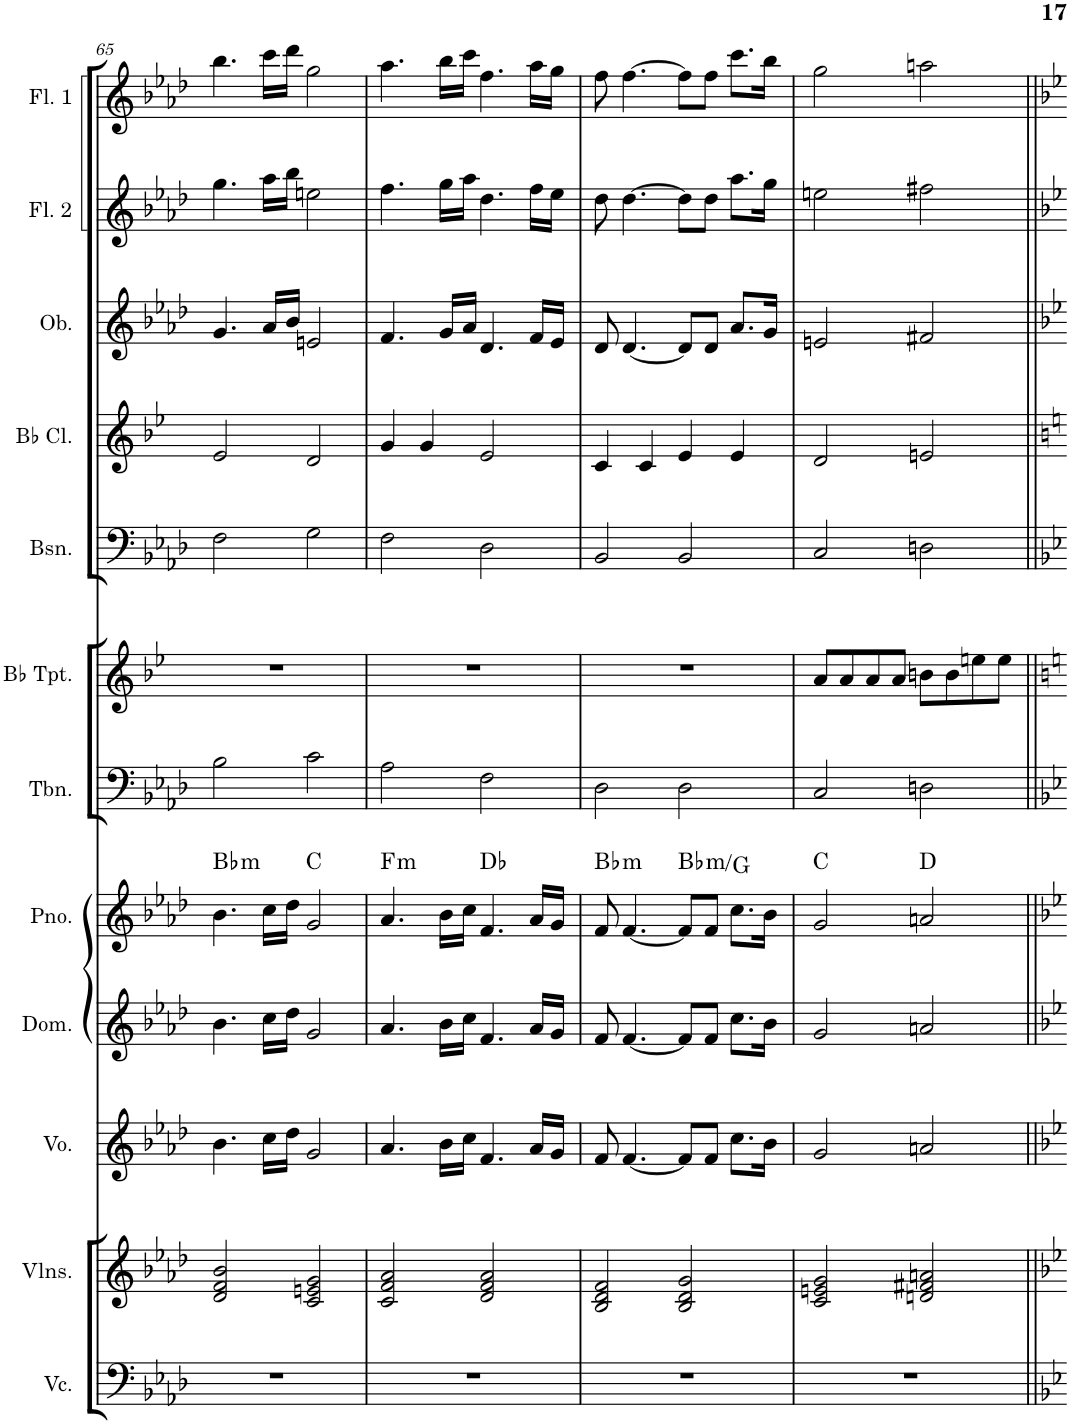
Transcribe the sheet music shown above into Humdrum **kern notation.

**kern	**kern	**kern	**kern	**kern	**harte	**kern	**kern	**kern	**kern	**kern	**kern	**kern
*part12	*part11	*part10	*part9	*part8	*part8	*part7	*part6	*part5	*part4	*part3	*part2	*part1
*staff12	*staff11	*staff10	*staff9	*staff8	*	*staff7	*staff6	*staff5	*staff4	*staff3	*staff2	*staff1
*I"Violoncello	*I"Violins	*I"Voice	*I"Domra	*I"Piano	*	*I"Trombone	*I"Bb Trumpet	*I"Bassoon	*I"Bb Clarinet	*I"Oboe	*I"Flute 2	*I"Flute 1
*I'Vc.	*I'Vlns.	*I'Vo.	*I'Dom.	*I'Pno.	*	*I'Tbn.	*I'Bb Tpt.	*I'Bsn.	*I'Bb Cl.	*I'Ob.	*I'Fl. 2	*I'Fl. 1
!!LO:PB:g=z
*clefF4	*clefG2	*clefG2	*clefG2	*clefG2	*	*clefF4	*clefG2	*clefF4	*clefG2	*clefG2	*clefG2	*clefG2
*	*	*	*	*	*	*	*Trd1c2	*	*Trd1c2	*	*	*
*k[b-e-a-d-]	*k[b-e-a-d-]	*k[b-e-a-d-]	*k[b-e-a-d-]	*k[b-e-a-d-]	*	*k[b-e-a-d-]	*k[b-e-]	*k[b-e-a-d-]	*k[b-e-]	*k[b-e-a-d-]	*k[b-e-a-d-]	*k[b-e-a-d-]
*M4/4	*M4/4	*M4/4	*M4/4	*M4/4	*	*M4/4	*M4/4	*M4/4	*M4/4	*M4/4	*M4/4	*M4/4
=65	=65	=65	=65	=65	=65	=65	=65	=65	=65	=65	=65	=65
!	!	!	!	!	!LO:H:kt=m	!	!	!	!	!	!	!
1r	2d-/ 2f/ 2b-/	4.b-\	4.b-\	4.b-\	Bb:min	2B-\	1r	2F\	2e-/	4.g/	4.gg\	4.bb-\
.	.	16cc\LL	16cc\LL	16cc\LL	.	.	.	.	.	16a-/LL	16aa-\LL	16ccc\LL
.	.	16dd-\JJ	16dd-\JJ	16dd-\JJ	.	.	.	.	.	16b-/JJ	16bb-\JJ	16ddd-\JJ
.	2c/ 2en/ 2g/	2g/	2g/	2g/	C:maj	2c\	.	2G\	2d/	2en/	2een\	2gg\
=66	=66	=66	=66	=66	=66	=66	=66	=66	=66	=66	=66	=66
!	!	!	!	!	!LO:H:kt=m	!	!	!	!	!	!	!
1r	2c/ 2f/ 2a-/	4.a-/	4.a-/	4.a-/	F:min	2A-\	1r	2F\	4g/	4.f/	4.ff\	4.aa-\
.	.	.	.	.	.	.	.	.	4g/	.	.	.
.	.	16b-\LL	16b-\LL	16b-\LL	.	.	.	.	.	16g/LL	16gg\LL	16bb-\LL
.	.	16cc\JJ	16cc\JJ	16cc\JJ	.	.	.	.	.	16a-/JJ	16aa-\JJ	16ccc\JJ
.	2d-/ 2f/ 2a-/	4.f/	4.f/	4.f/	Db:maj	2F\	.	2D-\	2e-/	4.d-/	4.dd-\	4.ff\
.	.	16a-/LL	16a-/LL	16a-/LL	.	.	.	.	.	16f/LL	16ff\LL	16aa-\LL
.	.	16g/JJ	16g/JJ	16g/JJ	.	.	.	.	.	16e-/JJ	16ee-\JJ	16gg\JJ
=67	=67	=67	=67	=67	=67	=67	=67	=67	=67	=67	=67	=67
!	!	!	!	!	!LO:H:kt=m	!	!	!	!	!	!	!
1r	2B-/ 2d-/ 2f/	8f/	8f/	8f/	Bb:min	2D-\	1r	2BB-/	4c/	8d-/	8dd-\	8ff\
.	.	[4.f/	[4.f/	[4.f/	.	.	.	.	.	[4.d-/	[4.dd-\	[4.ff\
.	.	.	.	.	.	.	.	.	4c/	.	.	.
!	!	!	!	!	!LO:H:kt=m	!	!	!	!	!	!	!
.	2B-/ 2d-/ 2g/	8f/L]	8f/L]	8f/L]	Bb:min/6	2D-\	.	2BB-/	4e-/	8d-/L]	8dd-\L]	8ff\L]
.	.	8f/J	8f/J	8f/J	.	.	.	.	.	8d-/J	8dd-\J	8ff\J
.	.	8.cc\L	8.cc\L	8.cc\L	.	.	.	.	4e-/	8.a-/L	8.aa-\L	8.ccc\L
.	.	16b-\Jk	16b-\Jk	16b-\Jk	.	.	.	.	.	16g/Jk	16gg\Jk	16bb-\Jk
=68	=68	=68	=68	=68	=68	=68	=68	=68	=68	=68	=68	=68
1r	2c/ 2en/ 2g/	2g/	2g/	2g/	C:maj	2C/	8a/L	2C/	2d/	2en/	2een\	2gg\
.	.	.	.	.	.	.	8a/	.	.	.	.	.
.	.	.	.	.	.	.	8a/	.	.	.	.	.
.	.	.	.	.	.	.	8a/J	.	.	.	.	.
.	2dn/ 2f#X/ 2an/	2an/	2an/	2an/	D:maj	2Dn\	8bn\L	2Dn\	2en/	2f#X/	2ff#X\	2aan\
.	.	.	.	.	.	.	8b\	.	.	.	.	.
.	.	.	.	.	.	.	8een\	.	.	.	.	.
.	.	.	.	.	.	.	8ee\J	.	.	.	.	.
=||	=||	=||	=||	=||	=||	=||	=||	=||	=||	=||	=||	=||
*-	*-	*-	*-	*-	*-	*-	*-	*-	*-	*-	*-	*-
